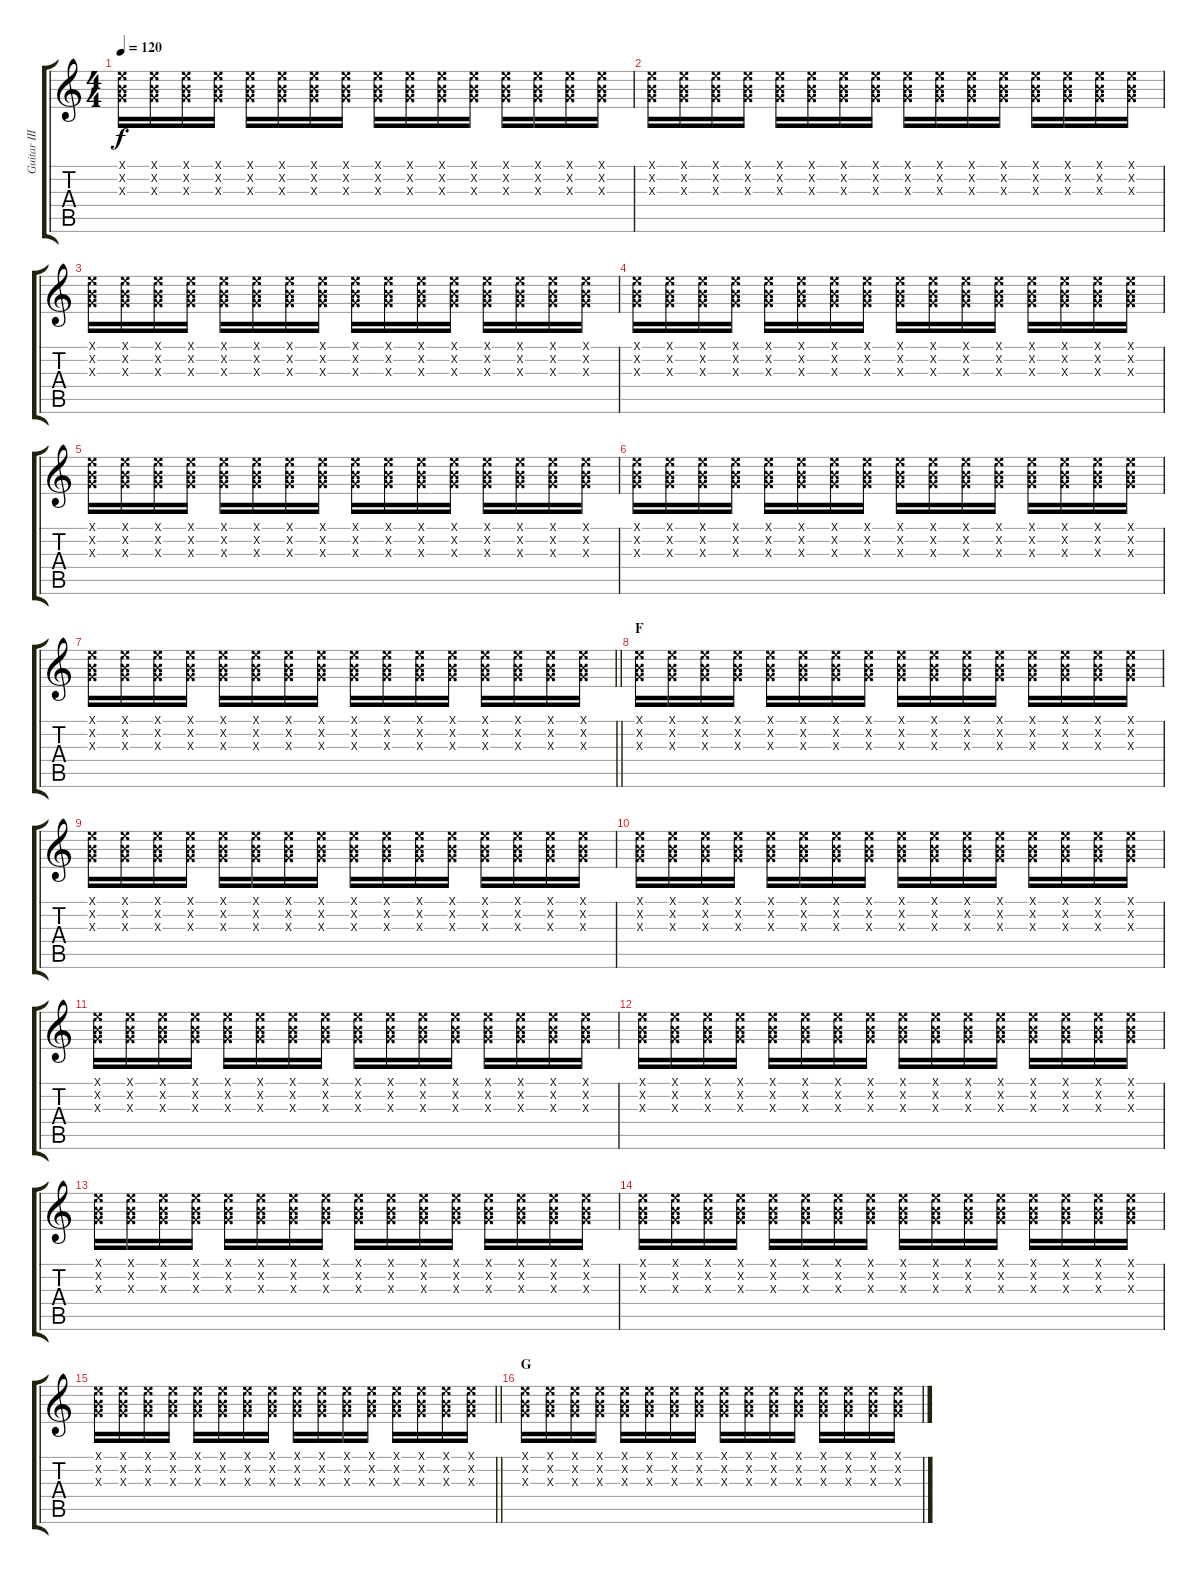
\track ("Guitar III (Sakito)" "Guitar III") {instrument overdrivenguitar}
\staff {score tabs}
\tuning (E4 B3 G3 D3 A2 E2) {hide}
\ts (4 4)
\tempo 120
\clef g2
\ks c
(0.1{x} 0.2{x} 0.3{x}).16{dy f} (0.1{x} 0.2{x} 0.3{x}).16 (0.1{x} 0.2{x} 0.3{x}).16 (0.1{x} 0.2{x} 0.3{x}).16 (0.1{x} 0.2{x} 0.3{x}).16 (0.1{x} 0.2{x} 0.3{x}).16 (0.1{x} 0.2{x} 0.3{x}).16 (0.1{x} 0.2{x} 0.3{x}).16 (0.1{x} 0.2{x} 0.3{x}).16 (0.1{x} 0.2{x} 0.3{x}).16 (0.1{x} 0.2{x} 0.3{x}).16 (0.1{x} 0.2{x} 0.3{x}).16 (0.1{x} 0.2{x} 0.3{x}).16 (0.1{x} 0.2{x} 0.3{x}).16 (0.1{x} 0.2{x} 0.3{x}).16 (0.1{x} 0.2{x} 0.3{x}).16 |
(0.1{x} 0.2{x} 0.3{x}).16 (0.1{x} 0.2{x} 0.3{x}).16 (0.1{x} 0.2{x} 0.3{x}).16 (0.1{x} 0.2{x} 0.3{x}).16 (0.1{x} 0.2{x} 0.3{x}).16 (0.1{x} 0.2{x} 0.3{x}).16 (0.1{x} 0.2{x} 0.3{x}).16 (0.1{x} 0.2{x} 0.3{x}).16 (0.1{x} 0.2{x} 0.3{x}).16 (0.1{x} 0.2{x} 0.3{x}).16 (0.1{x} 0.2{x} 0.3{x}).16 (0.1{x} 0.2{x} 0.3{x}).16 (0.1{x} 0.2{x} 0.3{x}).16 (0.1{x} 0.2{x} 0.3{x}).16 (0.1{x} 0.2{x} 0.3{x}).16 (0.1{x} 0.2{x} 0.3{x}).16 |
(0.1{x} 0.2{x} 0.3{x}).16 (0.1{x} 0.2{x} 0.3{x}).16 (0.1{x} 0.2{x} 0.3{x}).16 (0.1{x} 0.2{x} 0.3{x}).16 (0.1{x} 0.2{x} 0.3{x}).16 (0.1{x} 0.2{x} 0.3{x}).16 (0.1{x} 0.2{x} 0.3{x}).16 (0.1{x} 0.2{x} 0.3{x}).16 (0.1{x} 0.2{x} 0.3{x}).16 (0.1{x} 0.2{x} 0.3{x}).16 (0.1{x} 0.2{x} 0.3{x}).16 (0.1{x} 0.2{x} 0.3{x}).16 (0.1{x} 0.2{x} 0.3{x}).16 (0.1{x} 0.2{x} 0.3{x}).16 (0.1{x} 0.2{x} 0.3{x}).16 (0.1{x} 0.2{x} 0.3{x}).16 |
(0.1{x} 0.2{x} 0.3{x}).16 (0.1{x} 0.2{x} 0.3{x}).16 (0.1{x} 0.2{x} 0.3{x}).16 (0.1{x} 0.2{x} 0.3{x}).16 (0.1{x} 0.2{x} 0.3{x}).16 (0.1{x} 0.2{x} 0.3{x}).16 (0.1{x} 0.2{x} 0.3{x}).16 (0.1{x} 0.2{x} 0.3{x}).16 (0.1{x} 0.2{x} 0.3{x}).16 (0.1{x} 0.2{x} 0.3{x}).16 (0.1{x} 0.2{x} 0.3{x}).16 (0.1{x} 0.2{x} 0.3{x}).16 (0.1{x} 0.2{x} 0.3{x}).16 (0.1{x} 0.2{x} 0.3{x}).16 (0.1{x} 0.2{x} 0.3{x}).16 (0.1{x} 0.2{x} 0.3{x}).16 |
(0.1{x} 0.2{x} 0.3{x}).16 (0.1{x} 0.2{x} 0.3{x}).16 (0.1{x} 0.2{x} 0.3{x}).16 (0.1{x} 0.2{x} 0.3{x}).16 (0.1{x} 0.2{x} 0.3{x}).16 (0.1{x} 0.2{x} 0.3{x}).16 (0.1{x} 0.2{x} 0.3{x}).16 (0.1{x} 0.2{x} 0.3{x}).16 (0.1{x} 0.2{x} 0.3{x}).16 (0.1{x} 0.2{x} 0.3{x}).16 (0.1{x} 0.2{x} 0.3{x}).16 (0.1{x} 0.2{x} 0.3{x}).16 (0.1{x} 0.2{x} 0.3{x}).16 (0.1{x} 0.2{x} 0.3{x}).16 (0.1{x} 0.2{x} 0.3{x}).16 (0.1{x} 0.2{x} 0.3{x}).16 |
(0.1{x} 0.2{x} 0.3{x}).16 (0.1{x} 0.2{x} 0.3{x}).16 (0.1{x} 0.2{x} 0.3{x}).16 (0.1{x} 0.2{x} 0.3{x}).16 (0.1{x} 0.2{x} 0.3{x}).16 (0.1{x} 0.2{x} 0.3{x}).16 (0.1{x} 0.2{x} 0.3{x}).16 (0.1{x} 0.2{x} 0.3{x}).16 (0.1{x} 0.2{x} 0.3{x}).16 (0.1{x} 0.2{x} 0.3{x}).16 (0.1{x} 0.2{x} 0.3{x}).16 (0.1{x} 0.2{x} 0.3{x}).16 (0.1{x} 0.2{x} 0.3{x}).16 (0.1{x} 0.2{x} 0.3{x}).16 (0.1{x} 0.2{x} 0.3{x}).16 (0.1{x} 0.2{x} 0.3{x}).16 |
\barLineRight lightlight
(0.1{x} 0.2{x} 0.3{x}).16 (0.1{x} 0.2{x} 0.3{x}).16 (0.1{x} 0.2{x} 0.3{x}).16 (0.1{x} 0.2{x} 0.3{x}).16 (0.1{x} 0.2{x} 0.3{x}).16 (0.1{x} 0.2{x} 0.3{x}).16 (0.1{x} 0.2{x} 0.3{x}).16 (0.1{x} 0.2{x} 0.3{x}).16 (0.1{x} 0.2{x} 0.3{x}).16 (0.1{x} 0.2{x} 0.3{x}).16 (0.1{x} 0.2{x} 0.3{x}).16 (0.1{x} 0.2{x} 0.3{x}).16 (0.1{x} 0.2{x} 0.3{x}).16 (0.1{x} 0.2{x} 0.3{x}).16 (0.1{x} 0.2{x} 0.3{x}).16 (0.1{x} 0.2{x} 0.3{x}).16 |
\section ("" "F")
(0.1{x} 0.2{x} 0.3{x}).16 (0.1{x} 0.2{x} 0.3{x}).16 (0.1{x} 0.2{x} 0.3{x}).16 (0.1{x} 0.2{x} 0.3{x}).16 (0.1{x} 0.2{x} 0.3{x}).16 (0.1{x} 0.2{x} 0.3{x}).16 (0.1{x} 0.2{x} 0.3{x}).16 (0.1{x} 0.2{x} 0.3{x}).16 (0.1{x} 0.2{x} 0.3{x}).16 (0.1{x} 0.2{x} 0.3{x}).16 (0.1{x} 0.2{x} 0.3{x}).16 (0.1{x} 0.2{x} 0.3{x}).16 (0.1{x} 0.2{x} 0.3{x}).16 (0.1{x} 0.2{x} 0.3{x}).16 (0.1{x} 0.2{x} 0.3{x}).16 (0.1{x} 0.2{x} 0.3{x}).16 |
(0.1{x} 0.2{x} 0.3{x}).16 (0.1{x} 0.2{x} 0.3{x}).16 (0.1{x} 0.2{x} 0.3{x}).16 (0.1{x} 0.2{x} 0.3{x}).16 (0.1{x} 0.2{x} 0.3{x}).16 (0.1{x} 0.2{x} 0.3{x}).16 (0.1{x} 0.2{x} 0.3{x}).16 (0.1{x} 0.2{x} 0.3{x}).16 (0.1{x} 0.2{x} 0.3{x}).16 (0.1{x} 0.2{x} 0.3{x}).16 (0.1{x} 0.2{x} 0.3{x}).16 (0.1{x} 0.2{x} 0.3{x}).16 (0.1{x} 0.2{x} 0.3{x}).16 (0.1{x} 0.2{x} 0.3{x}).16 (0.1{x} 0.2{x} 0.3{x}).16 (0.1{x} 0.2{x} 0.3{x}).16 |
(0.1{x} 0.2{x} 0.3{x}).16 (0.1{x} 0.2{x} 0.3{x}).16 (0.1{x} 0.2{x} 0.3{x}).16 (0.1{x} 0.2{x} 0.3{x}).16 (0.1{x} 0.2{x} 0.3{x}).16 (0.1{x} 0.2{x} 0.3{x}).16 (0.1{x} 0.2{x} 0.3{x}).16 (0.1{x} 0.2{x} 0.3{x}).16 (0.1{x} 0.2{x} 0.3{x}).16 (0.1{x} 0.2{x} 0.3{x}).16 (0.1{x} 0.2{x} 0.3{x}).16 (0.1{x} 0.2{x} 0.3{x}).16 (0.1{x} 0.2{x} 0.3{x}).16 (0.1{x} 0.2{x} 0.3{x}).16 (0.1{x} 0.2{x} 0.3{x}).16 (0.1{x} 0.2{x} 0.3{x}).16 |
(0.1{x} 0.2{x} 0.3{x}).16 (0.1{x} 0.2{x} 0.3{x}).16 (0.1{x} 0.2{x} 0.3{x}).16 (0.1{x} 0.2{x} 0.3{x}).16 (0.1{x} 0.2{x} 0.3{x}).16 (0.1{x} 0.2{x} 0.3{x}).16 (0.1{x} 0.2{x} 0.3{x}).16 (0.1{x} 0.2{x} 0.3{x}).16 (0.1{x} 0.2{x} 0.3{x}).16 (0.1{x} 0.2{x} 0.3{x}).16 (0.1{x} 0.2{x} 0.3{x}).16 (0.1{x} 0.2{x} 0.3{x}).16 (0.1{x} 0.2{x} 0.3{x}).16 (0.1{x} 0.2{x} 0.3{x}).16 (0.1{x} 0.2{x} 0.3{x}).16 (0.1{x} 0.2{x} 0.3{x}).16 |
(0.1{x} 0.2{x} 0.3{x}).16 (0.1{x} 0.2{x} 0.3{x}).16 (0.1{x} 0.2{x} 0.3{x}).16 (0.1{x} 0.2{x} 0.3{x}).16 (0.1{x} 0.2{x} 0.3{x}).16 (0.1{x} 0.2{x} 0.3{x}).16 (0.1{x} 0.2{x} 0.3{x}).16 (0.1{x} 0.2{x} 0.3{x}).16 (0.1{x} 0.2{x} 0.3{x}).16 (0.1{x} 0.2{x} 0.3{x}).16 (0.1{x} 0.2{x} 0.3{x}).16 (0.1{x} 0.2{x} 0.3{x}).16 (0.1{x} 0.2{x} 0.3{x}).16 (0.1{x} 0.2{x} 0.3{x}).16 (0.1{x} 0.2{x} 0.3{x}).16 (0.1{x} 0.2{x} 0.3{x}).16 |
(0.1{x} 0.2{x} 0.3{x}).16 (0.1{x} 0.2{x} 0.3{x}).16 (0.1{x} 0.2{x} 0.3{x}).16 (0.1{x} 0.2{x} 0.3{x}).16 (0.1{x} 0.2{x} 0.3{x}).16 (0.1{x} 0.2{x} 0.3{x}).16 (0.1{x} 0.2{x} 0.3{x}).16 (0.1{x} 0.2{x} 0.3{x}).16 (0.1{x} 0.2{x} 0.3{x}).16 (0.1{x} 0.2{x} 0.3{x}).16 (0.1{x} 0.2{x} 0.3{x}).16 (0.1{x} 0.2{x} 0.3{x}).16 (0.1{x} 0.2{x} 0.3{x}).16 (0.1{x} 0.2{x} 0.3{x}).16 (0.1{x} 0.2{x} 0.3{x}).16 (0.1{x} 0.2{x} 0.3{x}).16 |
(0.1{x} 0.2{x} 0.3{x}).16 (0.1{x} 0.2{x} 0.3{x}).16 (0.1{x} 0.2{x} 0.3{x}).16 (0.1{x} 0.2{x} 0.3{x}).16 (0.1{x} 0.2{x} 0.3{x}).16 (0.1{x} 0.2{x} 0.3{x}).16 (0.1{x} 0.2{x} 0.3{x}).16 (0.1{x} 0.2{x} 0.3{x}).16 (0.1{x} 0.2{x} 0.3{x}).16 (0.1{x} 0.2{x} 0.3{x}).16 (0.1{x} 0.2{x} 0.3{x}).16 (0.1{x} 0.2{x} 0.3{x}).16 (0.1{x} 0.2{x} 0.3{x}).16 (0.1{x} 0.2{x} 0.3{x}).16 (0.1{x} 0.2{x} 0.3{x}).16 (0.1{x} 0.2{x} 0.3{x}).16 |
\barLineRight lightlight
(0.1{x} 0.2{x} 0.3{x}).16 (0.1{x} 0.2{x} 0.3{x}).16 (0.1{x} 0.2{x} 0.3{x}).16 (0.1{x} 0.2{x} 0.3{x}).16 (0.1{x} 0.2{x} 0.3{x}).16 (0.1{x} 0.2{x} 0.3{x}).16 (0.1{x} 0.2{x} 0.3{x}).16 (0.1{x} 0.2{x} 0.3{x}).16 (0.1{x} 0.2{x} 0.3{x}).16 (0.1{x} 0.2{x} 0.3{x}).16 (0.1{x} 0.2{x} 0.3{x}).16 (0.1{x} 0.2{x} 0.3{x}).16 (0.1{x} 0.2{x} 0.3{x}).16 (0.1{x} 0.2{x} 0.3{x}).16 (0.1{x} 0.2{x} 0.3{x}).16 (0.1{x} 0.2{x} 0.3{x}).16 |
\section ("" "G")
(0.1{x} 0.2{x} 0.3{x}).16 (0.1{x} 0.2{x} 0.3{x}).16 (0.1{x} 0.2{x} 0.3{x}).16 (0.1{x} 0.2{x} 0.3{x}).16 (0.1{x} 0.2{x} 0.3{x}).16 (0.1{x} 0.2{x} 0.3{x}).16 (0.1{x} 0.2{x} 0.3{x}).16 (0.1{x} 0.2{x} 0.3{x}).16 (0.1{x} 0.2{x} 0.3{x}).16 (0.1{x} 0.2{x} 0.3{x}).16 (0.1{x} 0.2{x} 0.3{x}).16 (0.1{x} 0.2{x} 0.3{x}).16 (0.1{x} 0.2{x} 0.3{x}).16 (0.1{x} 0.2{x} 0.3{x}).16 (0.1{x} 0.2{x} 0.3{x}).16 (0.1{x} 0.2{x} 0.3{x}).16
